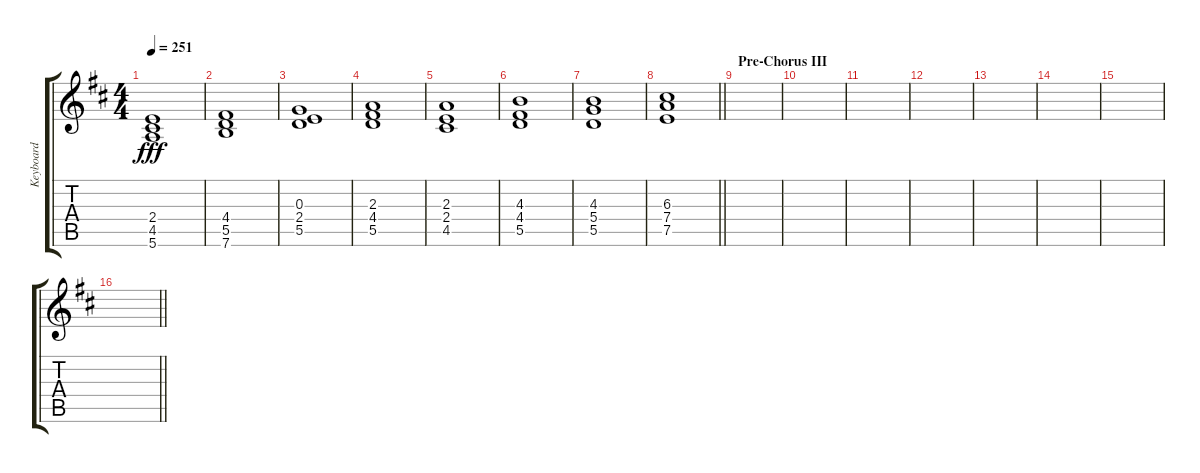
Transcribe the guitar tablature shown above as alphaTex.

\track ("Keyboard" "Keyboard") {instrument stringensemble1}
\staff {score tabs}
\tuning (E5 B4 G4 D4 A3 E3) {hide}
\ts (4 4)
\tempo 251
\clef g2
\ks d
(2.4 4.5 5.6).1{dy fff} |
(4.4 5.5 7.6).1 |
(0.3 2.4 5.5).1 |
(2.3 4.4 5.5).1 |
(2.3 2.4 4.5).1 |
(4.3 4.4 5.5).1 |
(4.3 5.4 5.5).1 |
\barLineRight lightlight
(6.3 7.4 7.5).1 |
\section ("" "Pre-Chorus III")
|
|
|
|
|
|
|
\barLineRight lightlight
